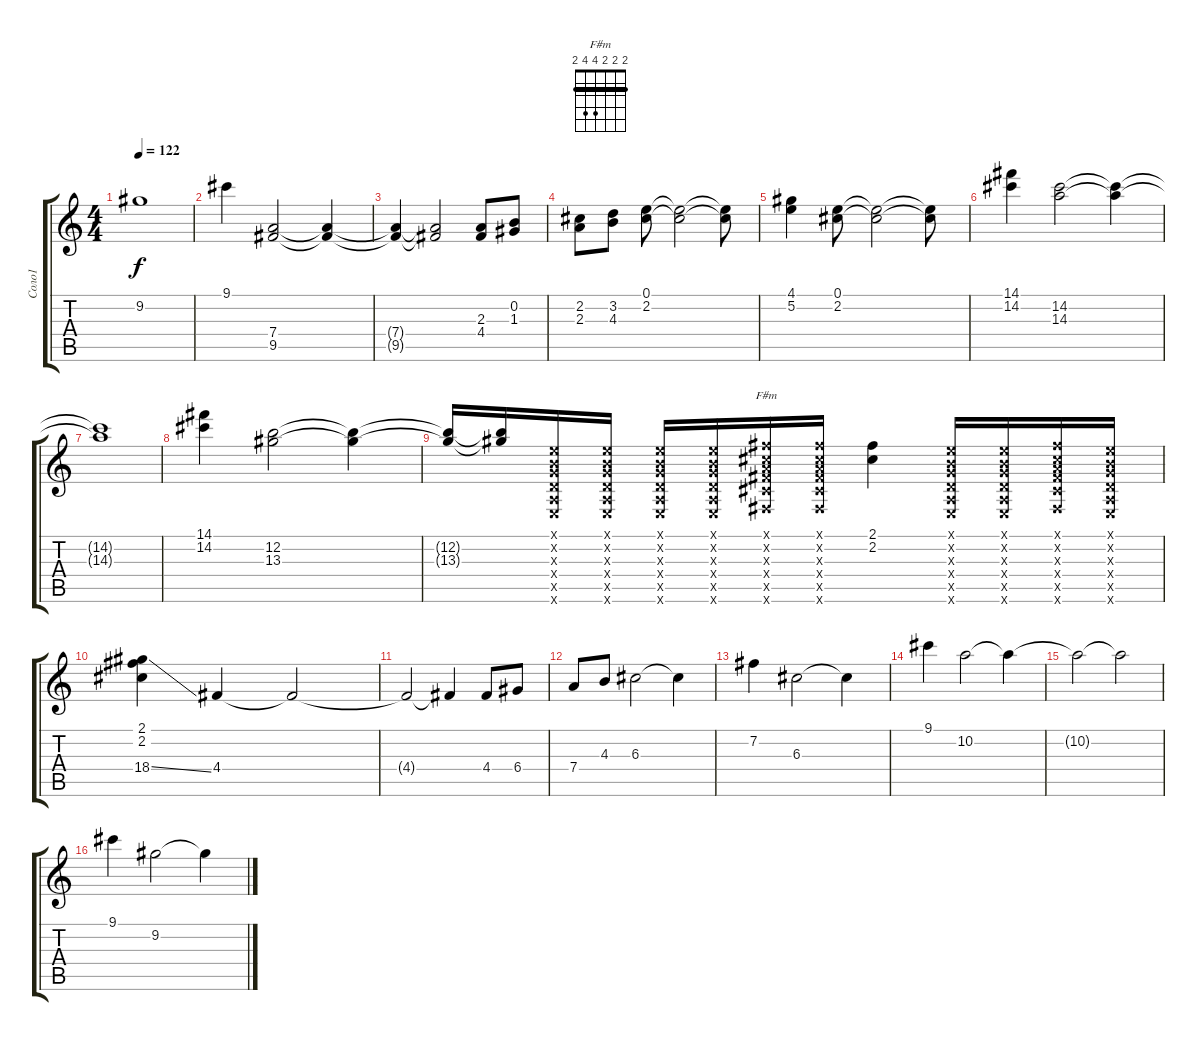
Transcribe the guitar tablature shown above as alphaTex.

\track ("Соло1" "Соло1") {instrument distortionguitar}
\staff {score tabs}
\tuning (E4 B3 G3 D3 A2 E2) {hide}
\chord ("F#m" 2 2 2 4 4 2) {barre 2}
\ts (4 4)
\tempo 122
\clef g2
\ks c
9.2{t}.1{dy f} |
9.1.4 (7.4 9.5).2 (7.4{t} 9.5{t}).4 |
(7.4{t} 9.5{t}).4 (7.4{t} 9.5{t}).2 (2.3 4.4).8 (0.2 1.3).8 |
(2.2 2.3).8 (3.2 4.3).8 (0.1 2.2).8 (0.1{t} 2.2{t}).2 (0.1{t} 2.2{t}).8 |
(4.1 5.2).4 (0.1 2.2).8 (0.1{t} 2.2{t}).2 (0.1{t} 2.2{t}).8 |
(14.1 14.2).4 (14.2 14.3).2 (14.2{t} 14.3{t}).4 |
(14.2{t} 14.3{t}).1 |
(14.1 14.2).4 (12.2 13.3).2 (12.2{t} 13.3{t}).4 |
(12.2{t} 13.3{t}).16 (12.2{t} 13.3{t}).16 (0.1{x} 0.2{x} 0.3{x} 0.4{x} 0.5{x} 0.6{x}).16 (0.1{x} 0.2{x} 0.3{x} 0.4{x} 0.5{x} 0.6{x}).16 (0.1{x} 0.2{x} 0.3{x} 0.4{x} 0.5{x} 0.6{x}).16 (0.1{x} 0.2{x} 0.3{x} 0.4{x} 0.5{x} 0.6{x}).16 (2.1{x} 2.2{x} 2.3{x} 4.4{x} 4.5{x} 2.6{x}).16{ch "F#m"} (2.1{x} 2.2{x} 2.3{x} 4.4{x} 4.5{x} 2.6{x}).16 (2.1 2.2).4 (0.1{x} 0.2{x} 0.3{x} 0.4{x} 0.5{x} 0.6{x}).16 (0.1{x} 0.2{x} 0.3{x} 0.4{x} 0.5{x} 0.6{x}).16 (2.1{x} 2.2{x} 2.3{x} 4.4{x} 4.5{x} 2.6{x}).16 (0.1{x} 0.2{x} 0.3{x} 0.4{x} 0.5{x} 0.6{x}).16 |
(2.1 2.2 18.4{ss}).4 4.4.4 4.4{t}.2 |
4.4{t}.2 4.4{t}.4 4.4.8 6.4.8 |
7.4.8 4.3.8 6.3.2 6.3{t}.4 |
7.2.4 6.3.2 6.3{t}.4 |
9.1.4 10.2.2 10.2{t}.4 |
10.2{t}.2 10.2{t}.2 |
9.1.4 9.2.2 9.2{t}.4
